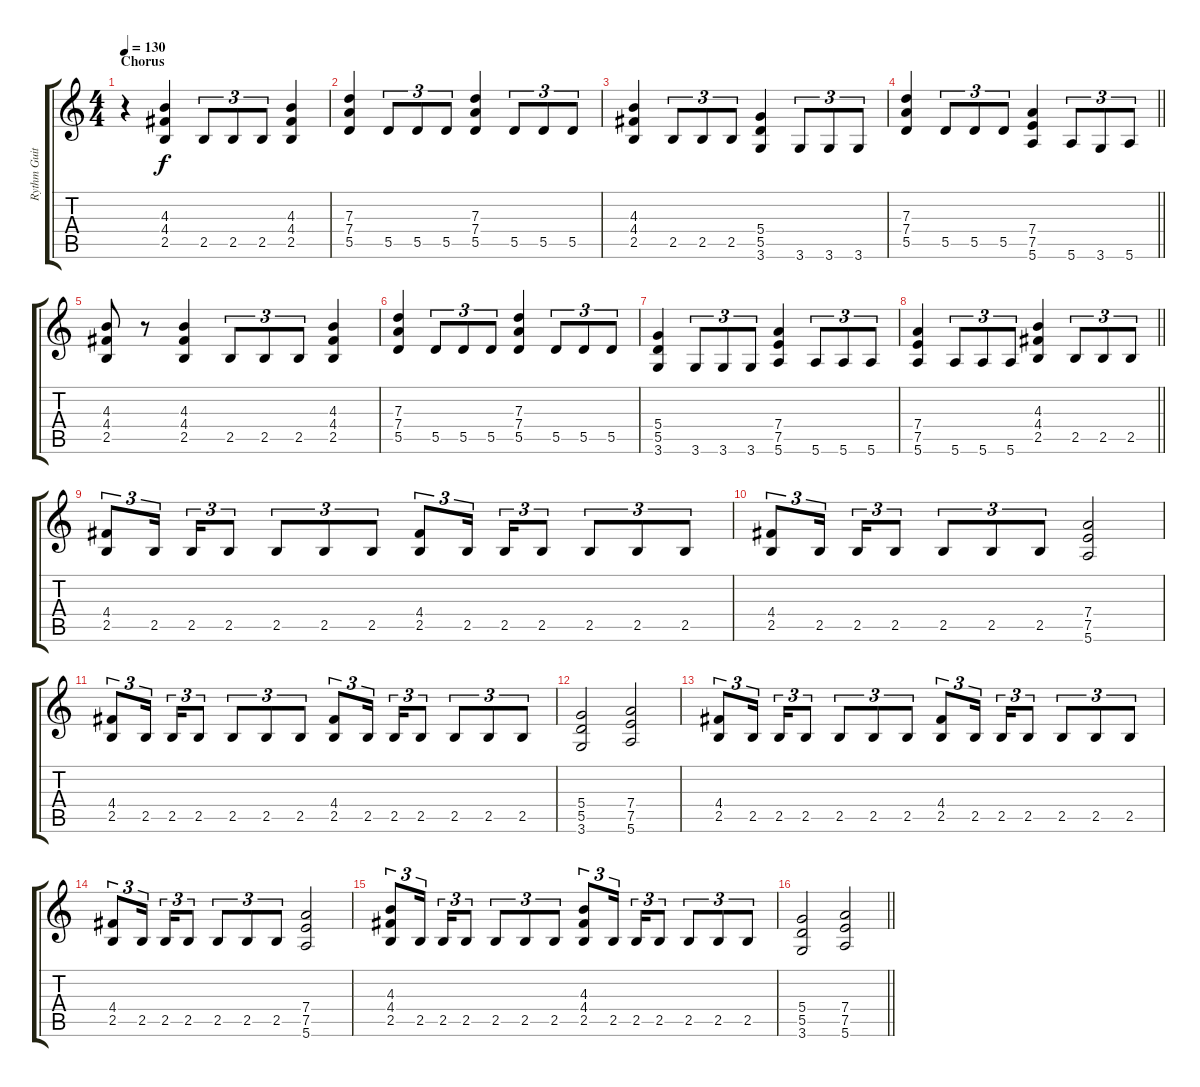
\track ("Rythm Guitar - Li / Sam" "Rythm Guit") {instrument distortionguitar}
\staff {score tabs}
\tuning (E4 B3 G3 D3 A2 E2) {hide}
\ts (4 4)
\section ("" "Chorus")
\tempo 130
\clef g2
\ks c
r.4{dy f} (4.3 4.4 2.5).4 2.5.8{tu (3 2)} 2.5.8{tu (3 2)} 2.5.8{tu (3 2)} (4.3 4.4 2.5).4 |
(7.3 7.4 5.5).4 5.5.8{tu (3 2)} 5.5.8{tu (3 2)} 5.5.8{tu (3 2)} (7.3 7.4 5.5).4 5.5.8{tu (3 2)} 5.5.8{tu (3 2)} 5.5.8{tu (3 2)} |
(4.3 4.4 2.5).4 2.5.8{tu (3 2)} 2.5.8{tu (3 2)} 2.5.8{tu (3 2)} (5.4 5.5 3.6).4 3.6.8{tu (3 2)} 3.6.8{tu (3 2)} 3.6.8{tu (3 2)} |
\barLineRight lightlight
(7.3 7.4 5.5).4 5.5.8{tu (3 2)} 5.5.8{tu (3 2)} 5.5.8{tu (3 2)} (7.4 7.5 5.6).4 5.6.8{tu (3 2)} 3.6.8{tu (3 2)} 5.6.8{tu (3 2)} |
(4.3 4.4 2.5).8 r.8 (4.3 4.4 2.5).4 2.5.8{tu (3 2)} 2.5.8{tu (3 2)} 2.5.8{tu (3 2)} (4.3 4.4 2.5).4 |
(7.3 7.4 5.5).4 5.5.8{tu (3 2)} 5.5.8{tu (3 2)} 5.5.8{tu (3 2)} (7.3 7.4 5.5).4 5.5.8{tu (3 2)} 5.5.8{tu (3 2)} 5.5.8{tu (3 2)} |
(5.4 5.5 3.6).4 3.6.8{tu (3 2)} 3.6.8{tu (3 2)} 3.6.8{tu (3 2)} (7.4 7.5 5.6).4 5.6.8{tu (3 2)} 5.6.8{tu (3 2)} 5.6.8{tu (3 2)} |
\barLineRight lightlight
(7.4 7.5 5.6).4 5.6.8{tu (3 2)} 5.6.8{tu (3 2)} 5.6.8{tu (3 2)} (4.3 4.4 2.5).4 2.5.8{tu (3 2)} 2.5.8{tu (3 2)} 2.5.8{tu (3 2)} |
\section ("" "")
(4.4 2.5).8{tu (3 2)} 2.5.16{tu (3 2) beam splitsecondary} 2.5.16{tu (3 2)} 2.5.8{tu (3 2)} 2.5.8{tu (3 2)} 2.5.8{tu (3 2)} 2.5.8{tu (3 2)} (4.4 2.5).8{tu (3 2)} 2.5.16{tu (3 2) beam splitsecondary} 2.5.16{tu (3 2)} 2.5.8{tu (3 2)} 2.5.8{tu (3 2)} 2.5.8{tu (3 2)} 2.5.8{tu (3 2)} |
(4.4 2.5).8{tu (3 2)} 2.5.16{tu (3 2) beam splitsecondary} 2.5.16{tu (3 2)} 2.5.8{tu (3 2)} 2.5.8{tu (3 2)} 2.5.8{tu (3 2)} 2.5.8{tu (3 2)} (7.4 7.5 5.6).2 |
(4.4 2.5).8{tu (3 2)} 2.5.16{tu (3 2) beam splitsecondary} 2.5.16{tu (3 2)} 2.5.8{tu (3 2)} 2.5.8{tu (3 2)} 2.5.8{tu (3 2)} 2.5.8{tu (3 2)} (4.4 2.5).8{tu (3 2)} 2.5.16{tu (3 2) beam splitsecondary} 2.5.16{tu (3 2)} 2.5.8{tu (3 2)} 2.5.8{tu (3 2)} 2.5.8{tu (3 2)} 2.5.8{tu (3 2)} |
(5.4 5.5 3.6).2 (7.4 7.5 5.6).2 |
(4.4 2.5).8{tu (3 2)} 2.5.16{tu (3 2) beam splitsecondary} 2.5.16{tu (3 2)} 2.5.8{tu (3 2)} 2.5.8{tu (3 2)} 2.5.8{tu (3 2)} 2.5.8{tu (3 2)} (4.4 2.5).8{tu (3 2)} 2.5.16{tu (3 2) beam splitsecondary} 2.5.16{tu (3 2)} 2.5.8{tu (3 2)} 2.5.8{tu (3 2)} 2.5.8{tu (3 2)} 2.5.8{tu (3 2)} |
(4.4 2.5).8{tu (3 2)} 2.5.16{tu (3 2) beam splitsecondary} 2.5.16{tu (3 2)} 2.5.8{tu (3 2)} 2.5.8{tu (3 2)} 2.5.8{tu (3 2)} 2.5.8{tu (3 2)} (7.4 7.5 5.6).2 |
(4.3 4.4 2.5).8{tu (3 2)} 2.5.16{tu (3 2) beam splitsecondary} 2.5.16{tu (3 2)} 2.5.8{tu (3 2)} 2.5.8{tu (3 2)} 2.5.8{tu (3 2)} 2.5.8{tu (3 2)} (4.3 4.4 2.5).8{tu (3 2)} 2.5.16{tu (3 2) beam splitsecondary} 2.5.16{tu (3 2)} 2.5.8{tu (3 2)} 2.5.8{tu (3 2)} 2.5.8{tu (3 2)} 2.5.8{tu (3 2)} |
\barLineRight lightlight
(5.4 5.5 3.6).2 (7.4 7.5 5.6).2
